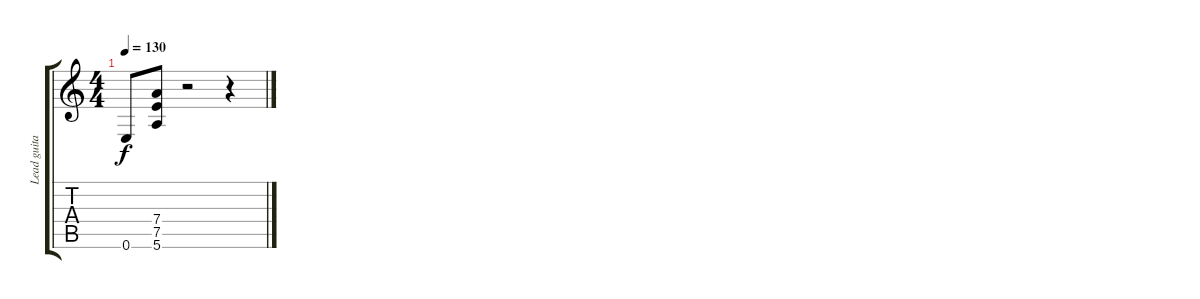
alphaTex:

\track ("Lead guitar" "Lead guita") {instrument overdrivenguitar}
\staff {score tabs}
\tuning (E4 B3 G3 D3 A2 E2) {hide}
\ts (4 4)
\tempo 130
\clef g2
\ks c
0.6.8{dy f} (7.4 7.5 5.6).8 r.2 r.4
